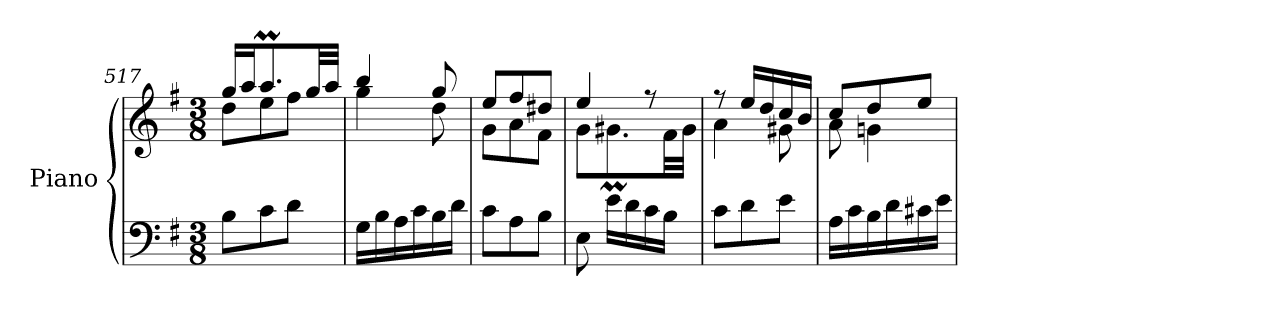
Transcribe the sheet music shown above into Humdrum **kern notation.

**kern	**kern
*part1	*part1
*staff2	*staff1
*I"Piano	*
*I'Pno	*
!!LO:LB:g=z
*clefF4	*clefG2
*k[f#]	*k[f#]
*M3/8	*M3/8
=517	=517
*	*^
8B\L	16gg/LL	8dd\L
.	16aa/J	.
8c\	8.aaM/	8ee\
8d\J	.	8ff#\J
.	32gg/LL	.
.	32aa/JJJ	.
=518	=518	=518
16G\LL	4bb/	4gg\
16B\	.	.
16A\	.	.
16c\	.	.
16B\	8gg/	8dd\
16d\JJ	.	.
=519	=519	=519
8c\L	8ee/L	8g\L
8A\	8ff#/	8a\
8B\J	8dd#X/J	8f#\J
=520	=520	=520
8E\	4ee/	8g\L
16e\LL	.	8.g#Xm\
16d\	.	.
16c\	8r	.
16B\JJ	.	32f#\LL
.	.	32g#\JJJ
=521	=521	=521
8c\L	8r	4a\
8d\	16ee/LL	.
.	16dd/	.
8e\J	16cc/	8g#X\
.	16b/JJ	.
=522	=522	=522
16A\LL	8cc/L	8a\
16c\	.	.
16B\	8dd/	4gn\
16d\	.	.
16c#X\	8ee/J	.
16e\JJ	.	.
*	*v	*v
=	=
*-	*-
